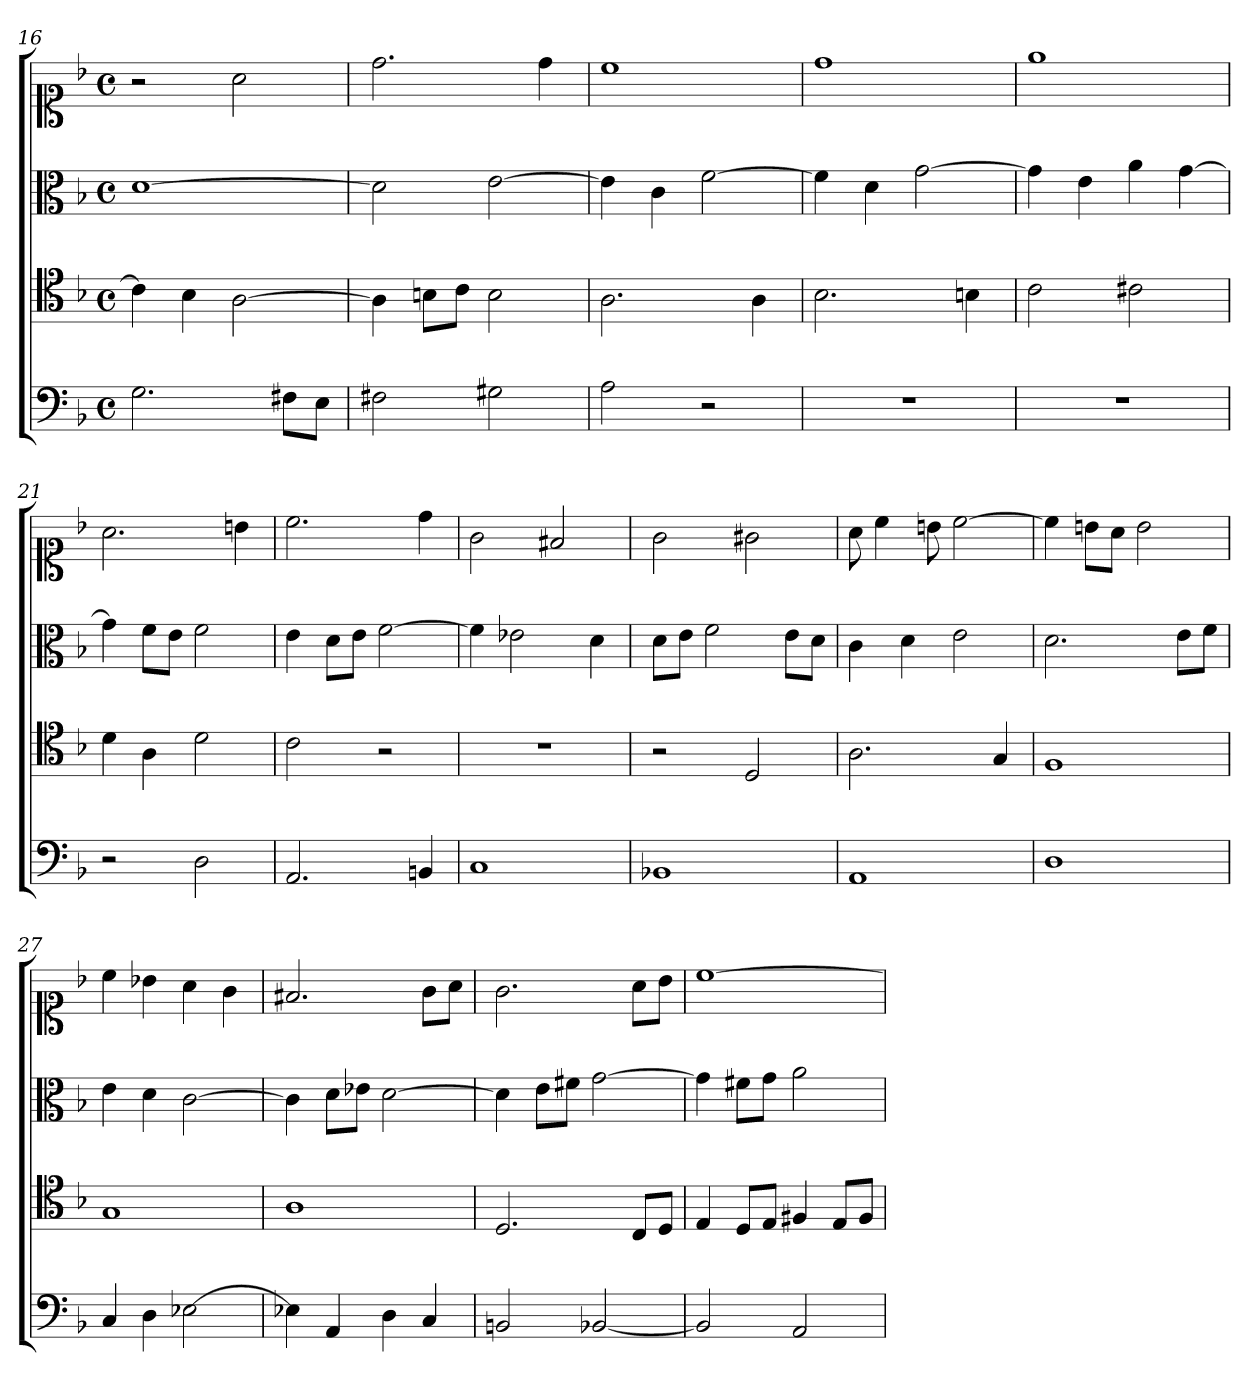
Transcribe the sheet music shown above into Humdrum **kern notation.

**kern	**kern	**kern	**kern
*part4	*part3	*part2	*part1
*staff4	*staff3	*staff2	*staff1
*clefF4	*clefC4	*clefC3	*clefC1
*k[b-]	*k[b-]	*k[b-]	*k[b-]
*M4/4	*M4/4	*M4/4	*M4/4
*met(c)	*met(c)	*met(c)	*met(c)
=16	=16	=16	=16
2.G	4c]	[1d	2r
.	4B-	.	.
.	[2A	.	2a
8F#XL	.	.	.
8EJ	.	.	.
=17	=17	=17	=17
2F#X	4A]	2d]	2.dd
.	8BnL	.	.
.	8cJ	.	.
2G#X	2B	[2e	.
.	.	.	4dd
=18	=18	=18	=18
2A	2.A	4e]	1cc
.	.	4c	.
2r	.	[2f	.
.	4A	.	.
=19	=19	=19	=19
1r	2.B-	4f]	1dd
.	.	4d	.
.	.	[2g	.
.	4Bn	.	.
=20	=20	=20	=20
1r	2c	4g]	1ee
.	.	4e	.
.	2c#X	4a	.
.	.	[4g	.
=21	=21	=21	=21
2r	4d	4g]	2.a
.	4A	8fL	.
.	.	8eJ	.
2D	2d	2f	.
.	.	.	4bn
=22	=22	=22	=22
2.AA	2c	4e	2.cc
.	.	8dL	.
.	.	8eJ	.
.	2r	[2f	.
4BBn	.	.	4dd
=23	=23	=23	=23
1C	1r	4f]	2g
.	.	2e-X	.
.	.	.	2f#X
.	.	4d	.
=24	=24	=24	=24
1BB-X	2r	8dL	2g
.	.	8eJ	.
.	.	2f	.
.	2D	.	2g#X
.	.	8eL	.
.	.	8dJ	.
=25	=25	=25	=25
1AA	2.A	4c	8a
.	.	.	4cc
.	.	4d	.
.	.	.	8bn
.	.	2e	[2cc
.	4G	.	.
=26	=26	=26	=26
1D	1F	2.d	4cc]
.	.	.	8bnL
.	.	.	8aJ
.	.	.	2b
.	.	8eL	.
.	.	8fJ	.
=27	=27	=27	=27
4C	1G	4e	4cc
4D	.	4d	4b-X
[2E-X	.	[2c	4a
.	.	.	4g
=28	=28	=28	=28
4E-X]	1A	4c]	2.f#X
4AA	.	8dL	.
.	.	8e-XJ	.
4D	.	[2d	.
4C	.	.	8gL
.	.	.	8aJ
=29	=29	=29	=29
2BBn	2.D	4d]	2.g
.	.	8eL	.
.	.	8f#XJ	.
[2BB-X	.	[2g	.
.	8CL	.	8aL
.	8DJ	.	8b-J
=30	=30	=30	=30
2BB-]	4E	4g]	[1cc
.	8DL	8f#XL	.
.	8EJ	8gJ	.
2AA	4F#X	2a	.
.	8EL	.	.
.	8F#J	.	.
=	=	=	=
*-	*-	*-	*-
